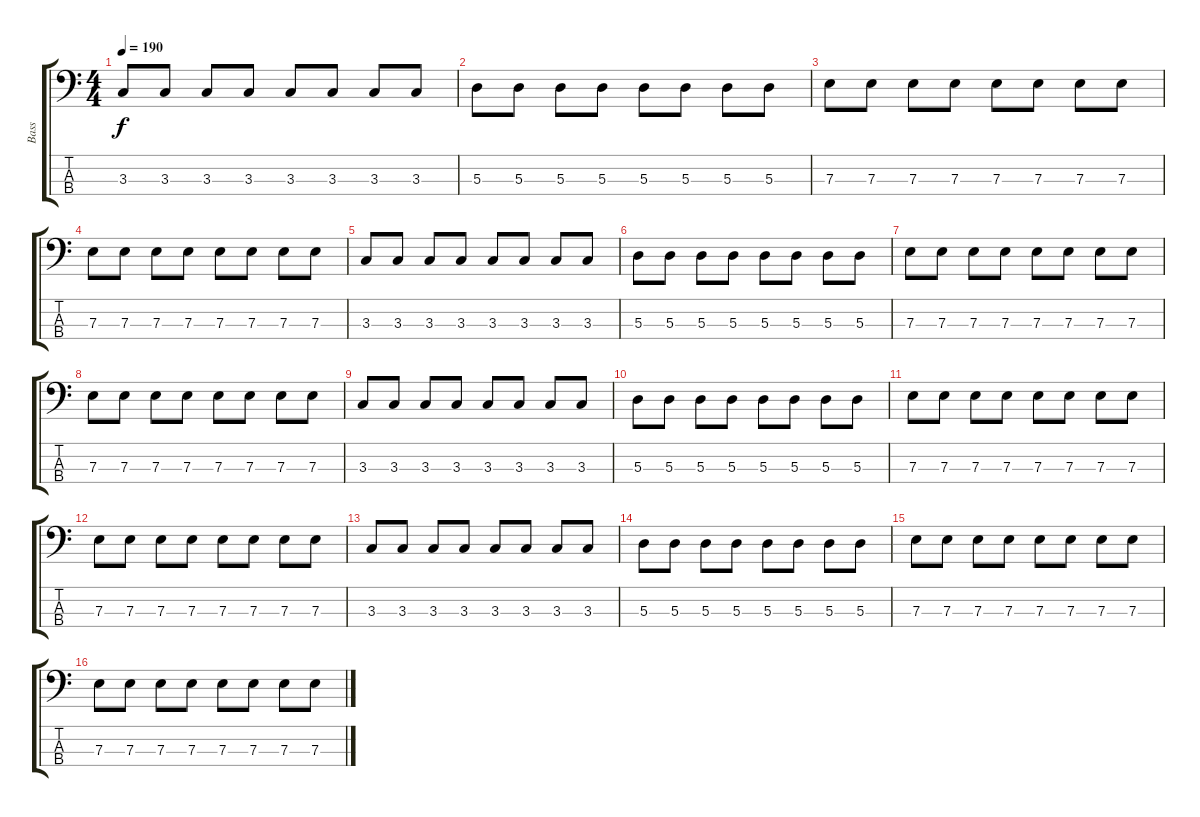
\track ("Bass" "Bass") {instrument electricbassfinger}
\staff {score tabs}
\tuning (G2 D2 A1 E1) {hide}
\ts (4 4)
\tempo 190
\clef f4
\ks c
3.3.8{dy f} 3.3.8 3.3.8 3.3.8 3.3.8 3.3.8 3.3.8 3.3.8 |
5.3.8 5.3.8 5.3.8 5.3.8 5.3.8 5.3.8 5.3.8 5.3.8 |
7.3.8 7.3.8 7.3.8 7.3.8 7.3.8 7.3.8 7.3.8 7.3.8 |
7.3.8 7.3.8 7.3.8 7.3.8 7.3.8 7.3.8 7.3.8 7.3.8 |
3.3.8 3.3.8 3.3.8 3.3.8 3.3.8 3.3.8 3.3.8 3.3.8 |
5.3.8 5.3.8 5.3.8 5.3.8 5.3.8 5.3.8 5.3.8 5.3.8 |
7.3.8 7.3.8 7.3.8 7.3.8 7.3.8 7.3.8 7.3.8 7.3.8 |
7.3.8 7.3.8 7.3.8 7.3.8 7.3.8 7.3.8 7.3.8 7.3.8 |
3.3.8 3.3.8 3.3.8 3.3.8 3.3.8 3.3.8 3.3.8 3.3.8 |
5.3.8 5.3.8 5.3.8 5.3.8 5.3.8 5.3.8 5.3.8 5.3.8 |
7.3.8 7.3.8 7.3.8 7.3.8 7.3.8 7.3.8 7.3.8 7.3.8 |
7.3.8 7.3.8 7.3.8 7.3.8 7.3.8 7.3.8 7.3.8 7.3.8 |
3.3.8 3.3.8 3.3.8 3.3.8 3.3.8 3.3.8 3.3.8 3.3.8 |
5.3.8 5.3.8 5.3.8 5.3.8 5.3.8 5.3.8 5.3.8 5.3.8 |
7.3.8 7.3.8 7.3.8 7.3.8 7.3.8 7.3.8 7.3.8 7.3.8 |
7.3.8 7.3.8 7.3.8 7.3.8 7.3.8 7.3.8 7.3.8 7.3.8
